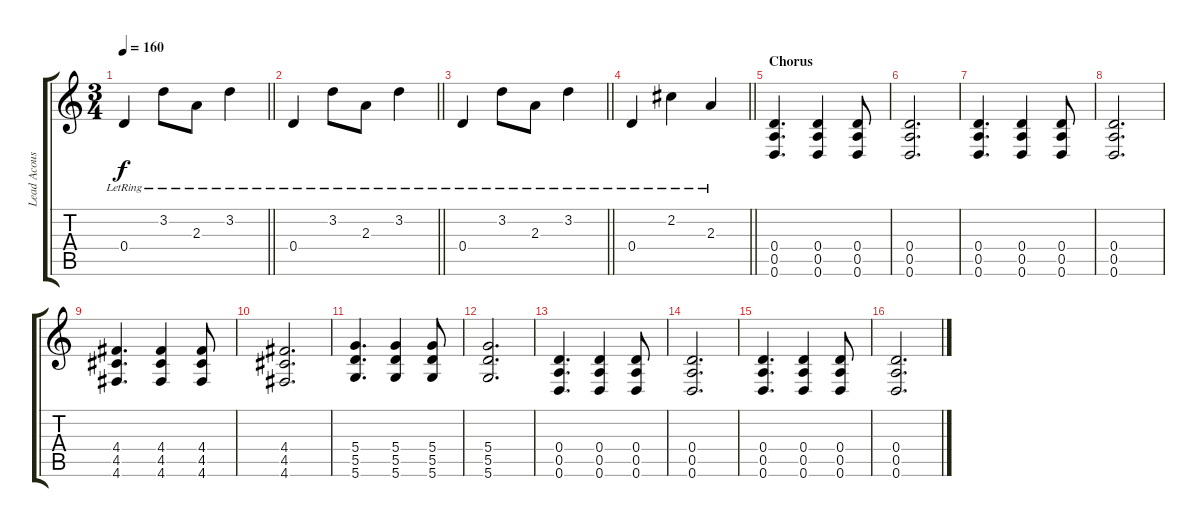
\track ("Lead Acoustic/Rhythm Distortion Guitar" "Lead Acous") {instrument acousticguitarsteel}
\staff {score tabs}
\tuning (E4 B3 G3 D3 A2 D2) {hide}
\ts (3 4)
\tempo 160
\clef g2
\barLineRight lightlight
\ks c
0.4{lr}.4{dy f} 3.2{lr}.8 2.3{lr}.8 3.2{lr}.4 |
\barLineRight lightlight
0.4{lr}.4 3.2{lr}.8 2.3{lr}.8 3.2{lr}.4 |
\barLineRight lightlight
0.4{lr}.4 3.2{lr}.8 2.3{lr}.8 3.2{lr}.4 |
\barLineRight lightlight
0.4{lr}.4 2.2{lr}.4 2.3{lr}.4 |
\section ("" "Chorus")
(0.4 0.5 0.6).4{d instrument distortionguitar} (0.4 0.5 0.6).4 (0.4 0.5 0.6).8 |
(0.4 0.5 0.6).2{d} |
(0.4 0.5 0.6).4{d} (0.4 0.5 0.6).4 (0.4 0.5 0.6).8 |
(0.4 0.5 0.6).2{d} |
(4.4 4.5 4.6).4{d} (4.4 4.5 4.6).4 (4.4 4.5 4.6).8 |
(4.4 4.5 4.6).2{d} |
(5.4 5.5 5.6).4{d} (5.4 5.5 5.6).4 (5.4 5.5 5.6).8 |
(5.4 5.5 5.6).2{d} |
(0.4 0.5 0.6).4{d} (0.4 0.5 0.6).4 (0.4 0.5 0.6).8 |
(0.4 0.5 0.6).2{d} |
(0.4 0.5 0.6).4{d} (0.4 0.5 0.6).4 (0.4 0.5 0.6).8 |
(0.4 0.5 0.6).2{d}
